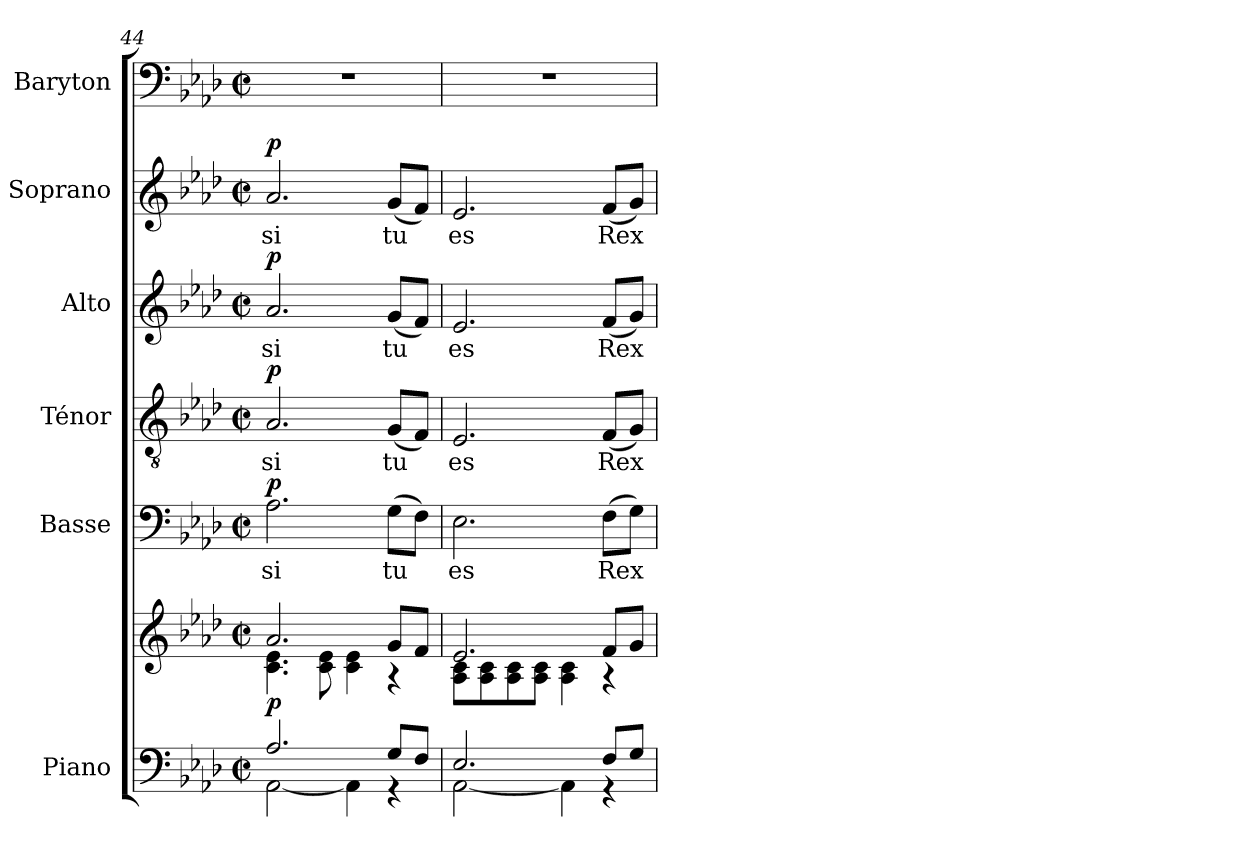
**kern	**kern	**dynam	**kern	**text	**dynam	**kern	**text	**dynam	**kern	**text	**dynam	**kern	**text	**dynam	**kern
*part6	*part6	*part6	*part5	*part5	*part5	*part4	*part4	*part4	*part3	*part3	*part3	*part2	*part2	*part2	*part1
*staff7	*staff6	*staff6/7	*staff5	*staff5	*staff5	*staff4	*staff4	*staff4	*staff3	*staff3	*staff3	*staff2	*staff2	*staff2	*staff1
*I"Piano	*	*	*I"Basse	*	*	*I"Ténor	*	*	*I"Alto	*	*	*I"Soprano	*	*	*I"Baryton
*I'Pno.	*	*	*I'B.	*	*	*I'T.	*	*	*I'Alt.	*	*	*I'So.	*	*	*I'Bar.
!!LO:PB:g=z
*clefF4	*clefG2	*	*clefF4	*	*	*clefGv2	*	*	*clefG2	*	*	*clefG2	*	*	*clefF4
*k[b-e-a-d-]	*k[b-e-a-d-]	*	*k[b-e-a-d-]	*	*	*k[b-e-a-d-]	*	*	*k[b-e-a-d-]	*	*	*k[b-e-a-d-]	*	*	*k[b-e-a-d-]
*M4/4	*M4/4	*	*M4/4	*	*	*M4/4	*	*	*M4/4	*	*	*M4/4	*	*	*M4/4
*met(c|)	*met(c|)	*	*met(c|)	*	*	*met(c|)	*	*	*met(c|)	*	*	*met(c|)	*	*	*met(c|)
=44	=44	=44	=44	=44	=44	=44	=44	=44	=44	=44	=44	=44	=44	=44	=44
*^	*^	*	*	*	*	*	*	*	*	*	*	*	*	*	*
!	!	!	!	!LO:DY:a=2	!	!LO:LY:b	!LO:DY:a	!	!LO:LY:b	!LO:DY:a	!	!LO:LY:b	!LO:DY:a	!	!LO:LY:b	!LO:DY:a	!
2.A-/	[2AA-\	2.a-/	4.c\ 4.e-\	p	2.A-\	si	p	2.A-/	si	p	2.a-/	si	p	2.a-/	si	p	1r
.	.	.	8c\ 8e-\	.	.	.	.	.	.	.	.	.	.	.	.	.	.
.	4AA-\]	.	4c\ 4e-\	.	.	.	.	.	.	.	.	.	.	.	.	.	.
!	!	!	!	!	!	!LO:LY:b	!	!	!LO:LY:b	!	!	!LO:LY:b	!	!	!LO:LY:b	!	!
8G/L	4r	8g/L	4r	.	(8G\L	tu	.	(8G/L	tu	.	(8g/L	tu	.	(8g/L	tu	.	.
8F/J	.	8f/J	.	.	8F\J)	.	.	8F/J)	.	.	8f/J)	.	.	8f/J)	.	.	.
=45	=45	=45	=45	=45	=45	=45	=45	=45	=45	=45	=45	=45	=45	=45	=45	=45	=45
!	!	!	!	!	!	!LO:LY:b	!	!	!LO:LY:b	!	!	!LO:LY:b	!	!	!LO:LY:b	!	!
2.E-/	[2AA-\	2.e-/	8A-\ 8c\L	.	2.E-\	es	.	2.E-/	es	.	2.e-/	es	.	2.e-/	es	.	1r
.	.	.	8A-\ 8c\	.	.	.	.	.	.	.	.	.	.	.	.	.	.
.	.	.	8A-\ 8c\	.	.	.	.	.	.	.	.	.	.	.	.	.	.
.	.	.	8A-\ 8c\J	.	.	.	.	.	.	.	.	.	.	.	.	.	.
.	4AA-\]	.	4A-\ 4c\	.	.	.	.	.	.	.	.	.	.	.	.	.	.
!	!	!	!	!	!	!LO:LY:b	!	!	!LO:LY:b	!	!	!LO:LY:b	!	!	!LO:LY:b	!	!
8F/L	4r	8f/L	4r	.	(8F\L	Rex	.	(8F/L	Rex	.	(8f/L	Rex	.	(8f/L	Rex	.	.
8G/J	.	8g/J	.	.	8G\J)	.	.	8G/J)	.	.	8g/J)	.	.	8g/J)	.	.	.
*v	*v	*	*	*	*	*	*	*	*	*	*	*	*	*	*	*	*
*	*v	*v	*	*	*	*	*	*	*	*	*	*	*	*	*	*
=	=	=	=	=	=	=	=	=	=	=	=	=	=	=	=
*-	*-	*-	*-	*-	*-	*-	*-	*-	*-	*-	*-	*-	*-	*-	*-
